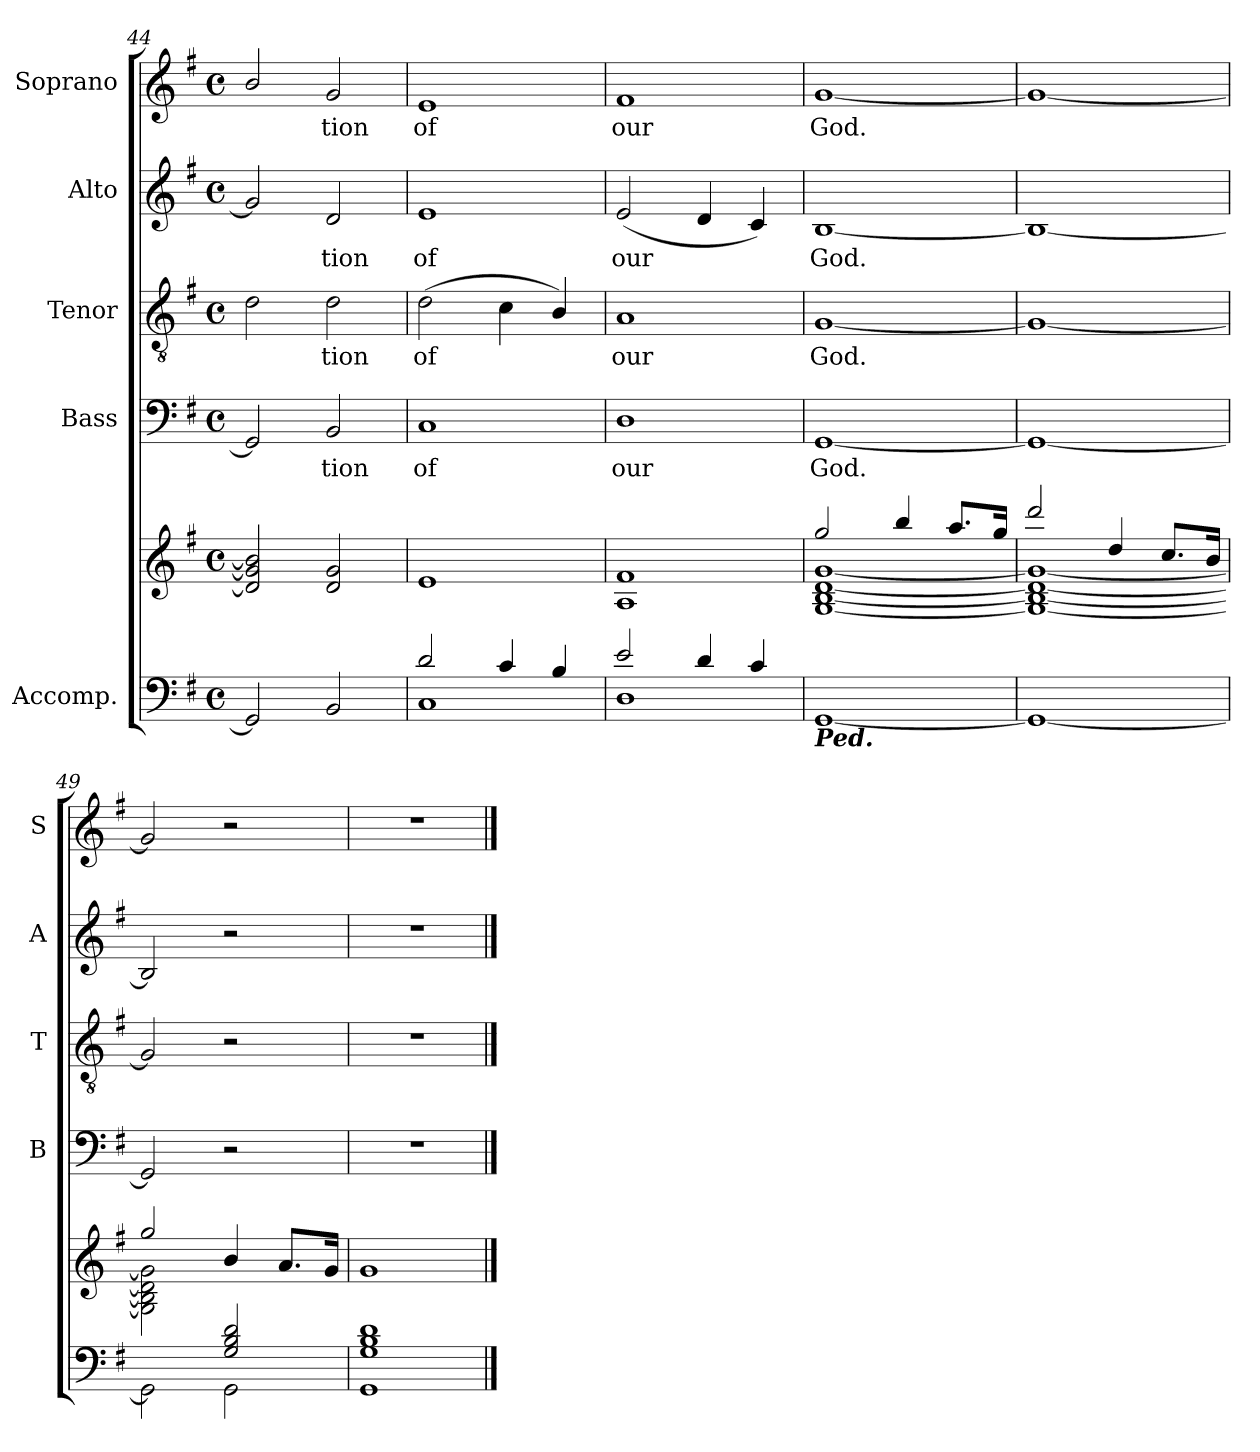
**kern	**kern	**kern	**text	**kern	**text	**kern	**text	**kern	**text
*part5	*part5	*part4	*part4	*part3	*part3	*part2	*part2	*part1	*part1
*staff6	*staff5	*staff4	*staff4	*staff3	*staff3	*staff2	*staff2	*staff1	*staff1
*I"Accomp.	*	*I"Bass	*	*I"Tenor	*	*I"Alto	*	*I"Soprano	*
*	*	*I'B	*	*I'T	*	*I'A	*	*I'S	*
*clefF4	*clefG2	*clefF4	*	*clefGv2	*	*clefG2	*	*clefG2	*
*k[f#]	*k[f#]	*k[f#]	*	*k[f#]	*	*k[f#]	*	*k[f#]	*
*G:	*G:	*G:	*	*G:	*	*G:	*	*G:	*
*M4/4	*M4/4	*M4/4	*	*M4/4	*	*M4/4	*	*M4/4	*
*met(c)	*met(c)	*met(c)	*	*met(c)	*	*met(c)	*	*met(c)	*
=44	=44	=44	=44	=44	=44	=44	=44	=44	=44
*^	*^	*	*	*	*	*	*	*	*
1ryy	2GG/]	2d/] 2g/] 2b/]	1ryy	2GG]	.	2d	.	2g]	.	2b/	.
!	!	!	!	!	!LO:LY:b	!	!LO:LY:b	!	!LO:LY:b	!	!LO:LY:b
.	2BB/	2d/ 2g/	.	2BB	tion	2d	tion	2d	tion	2g	tion
=45	=45	=45	=45	=45	=45	=45	=45	=45	=45	=45	=45
!	!	!	!	!	!LO:LY:b	!	!LO:LY:b	!	!LO:LY:b	!	!LO:LY:b
2d/	1C\	1e/	1ryy	1C	of	(>2d	of	1e	of	1e	of
4c/	.	.	.	.	.	4c	.	.	.	.	.
4B/	.	.	.	.	.	4B/)	.	.	.	.	.
=46	=46	=46	=46	=46	=46	=46	=46	=46	=46	=46	=46
!	!	!	!	!	!LO:LY:b	!	!LO:LY:b	!	!LO:LY:b	!	!LO:LY:b
2e/	1D\	1A/ 1f#/	1ryy	1D	our	1A	our	(<2e	our	1f#	our
4d/	.	.	.	.	.	.	.	4d	.	.	.
4c/	.	.	.	.	.	.	.	4c)	.	.	.
=47	=47	=47	=47	=47	=47	=47	=47	=47	=47	=47	=47
!LO:TX:b:Bi:t=Ped.	!	!	!	!	!	!	!	!	!	!	!
!	!	!	!	!	!LO:LY:b	!	!LO:LY:b	!	!LO:LY:b	!	!LO:LY:b
1ryy	[1GG\	2gg/	[1G\ [1B\ [1d\ [1g\	[1GG	God.	[1G	God.	[1B	God.	[1g	God.
.	.	4bb/	.	.	.	.	.	.	.	.	.
.	.	8.aa/L	.	.	.	.	.	.	.	.	.
.	.	16gg/J	.	.	.	.	.	.	.	.	.
=48	=48	=48	=48	=48	=48	=48	=48	=48	=48	=48	=48
1ryy	1GG\_	2ddd/	1G\_ 1B\_ 1d\_ 1g\_	1GG_	.	1G_	.	1B_	.	1g_	.
.	.	4dd/	.	.	.	.	.	.	.	.	.
.	.	8.cc/L	.	.	.	.	.	.	.	.	.
.	.	16b/J	.	.	.	.	.	.	.	.	.
=49	=49	=49	=49	=49	=49	=49	=49	=49	=49	=49	=49
2ryy	2GG\]	2gg/	2G\] 2B\] 2d\] 2g\]	2GG]	.	2G]	.	2B]	.	2g]	.
2G/ 2B/ 2d/	2GG\	4b/	2ryy	2r	.	2r	.	2r	.	2r	.
.	.	8.a/L	.	.	.	.	.	.	.	.	.
.	.	16g/J	.	.	.	.	.	.	.	.	.
=50	=50	=50	=50	=50	=50	=50	=50	=50	=50	=50	=50
1G/ 1B/ 1d/	1GG\	1g/	1ryy	1r	.	1r	.	1r	.	1r	.
*v	*v	*	*	*	*	*	*	*	*	*	*
*	*v	*v	*	*	*	*	*	*	*	*
==	==	==	==	==	==	==	==	==	==
*-	*-	*-	*-	*-	*-	*-	*-	*-	*-
